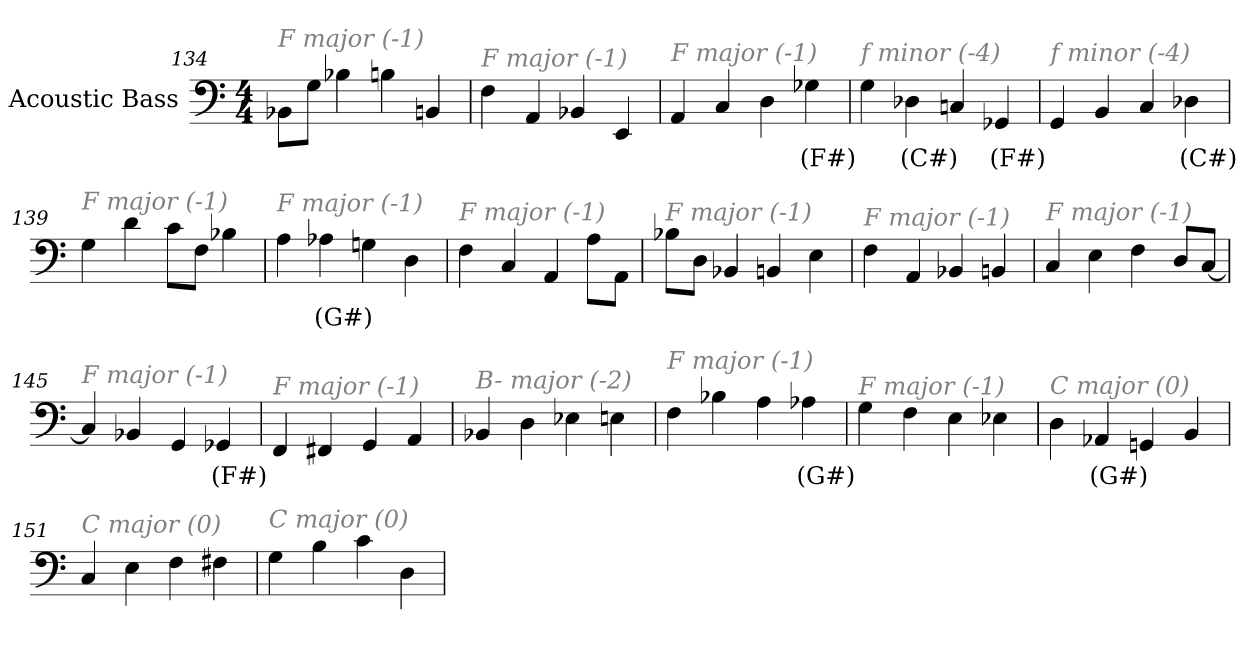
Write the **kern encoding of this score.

**kern	**text
*part1	*part1
*staff1	*staff1
*I"Acoustic Bass	*
*clefF4	*
*ITrd7c12	*
*k[]	*
*C:	*
*M4/4	*
=134	=134
!LO:TX:i:color=#808080:t=F major (-1)	!
8BBB-XL	.
8GGJ	.
4BB-X	.
4BBn	.
4BBBn	.
=135	=135
!LO:TX:i:color=#808080:t=F major (-1)	!
4FF	.
4AAA	.
4BBB-X	.
4EEE	.
=136	=136
!LO:TX:i:color=#808080:t=F major (-1)	!
4AAA	.
4CC	.
4DD	.
4GG-Xi	(F#)
=137	=137
!LO:TX:i:color=#808080:t=f minor (-4)	!
4GG	.
4DD-Xi	(C#)
4CCn	.
4GGG-Xi	(F#)
=138	=138
!LO:TX:i:color=#808080:t=f minor (-4)	!
4GGG	.
4BBB	.
4CC	.
4DD-Xi	(C#)
=139	=139
!LO:TX:i:color=#808080:t=F major (-1)	!
4GG	.
4D	.
8CL	.
8FFJ	.
4BB-X	.
=140	=140
!LO:TX:i:color=#808080:t=F major (-1)	!
4AA	.
4AA-Xi	(G#)
4GGn	.
4DD	.
=141	=141
!LO:TX:i:color=#808080:t=F major (-1)	!
4FF	.
4CC	.
4AAA	.
8AAL	.
8AAAJ	.
=142	=142
!LO:TX:i:color=#808080:t=F major (-1)	!
8BB-XL	.
8DDJ	.
4BBB-X	.
4BBBn	.
4EE	.
=143	=143
!LO:TX:i:color=#808080:t=F major (-1)	!
4FF	.
4AAA	.
4BBB-X	.
4BBBn	.
=144	=144
!LO:TX:i:color=#808080:t=F major (-1)	!
4CC	.
4EE	.
4FF	.
8DDL	.
[8CCJ	.
=145	=145
!LO:TX:i:color=#808080:t=F major (-1)	!
4CC]	.
4BBB-X	.
4GGG	.
4GGG-Xi	(F#)
=146	=146
!LO:TX:i:color=#808080:t=F major (-1)	!
4FFF	.
4FFF#X	.
4GGG	.
4AAA	.
=147	=147
!LO:TX:i:color=#808080:t=B- major (-2)	!
4BBB-X	.
4DD	.
4EE-X	.
4EEn	.
=148	=148
!LO:TX:i:color=#808080:t=F major (-1)	!
4FF	.
4BB-X	.
4AA	.
4AA-Xi	(G#)
=149	=149
!LO:TX:i:color=#808080:t=F major (-1)	!
4GG	.
4FF	.
4EE	.
4EE-X	.
=150	=150
!LO:TX:i:color=#808080:t=C major (0)	!
4DD	.
4AAA-Xi	(G#)
4GGGn	.
4BBB	.
=151	=151
!LO:TX:i:color=#808080:t=C major (0)	!
4CC	.
4EE	.
4FF	.
4FF#X	.
=152	=152
!LO:TX:i:color=#808080:t=C major (0)	!
4GG	.
4BB	.
4C	.
4DD	.
=	=
*-	*-
